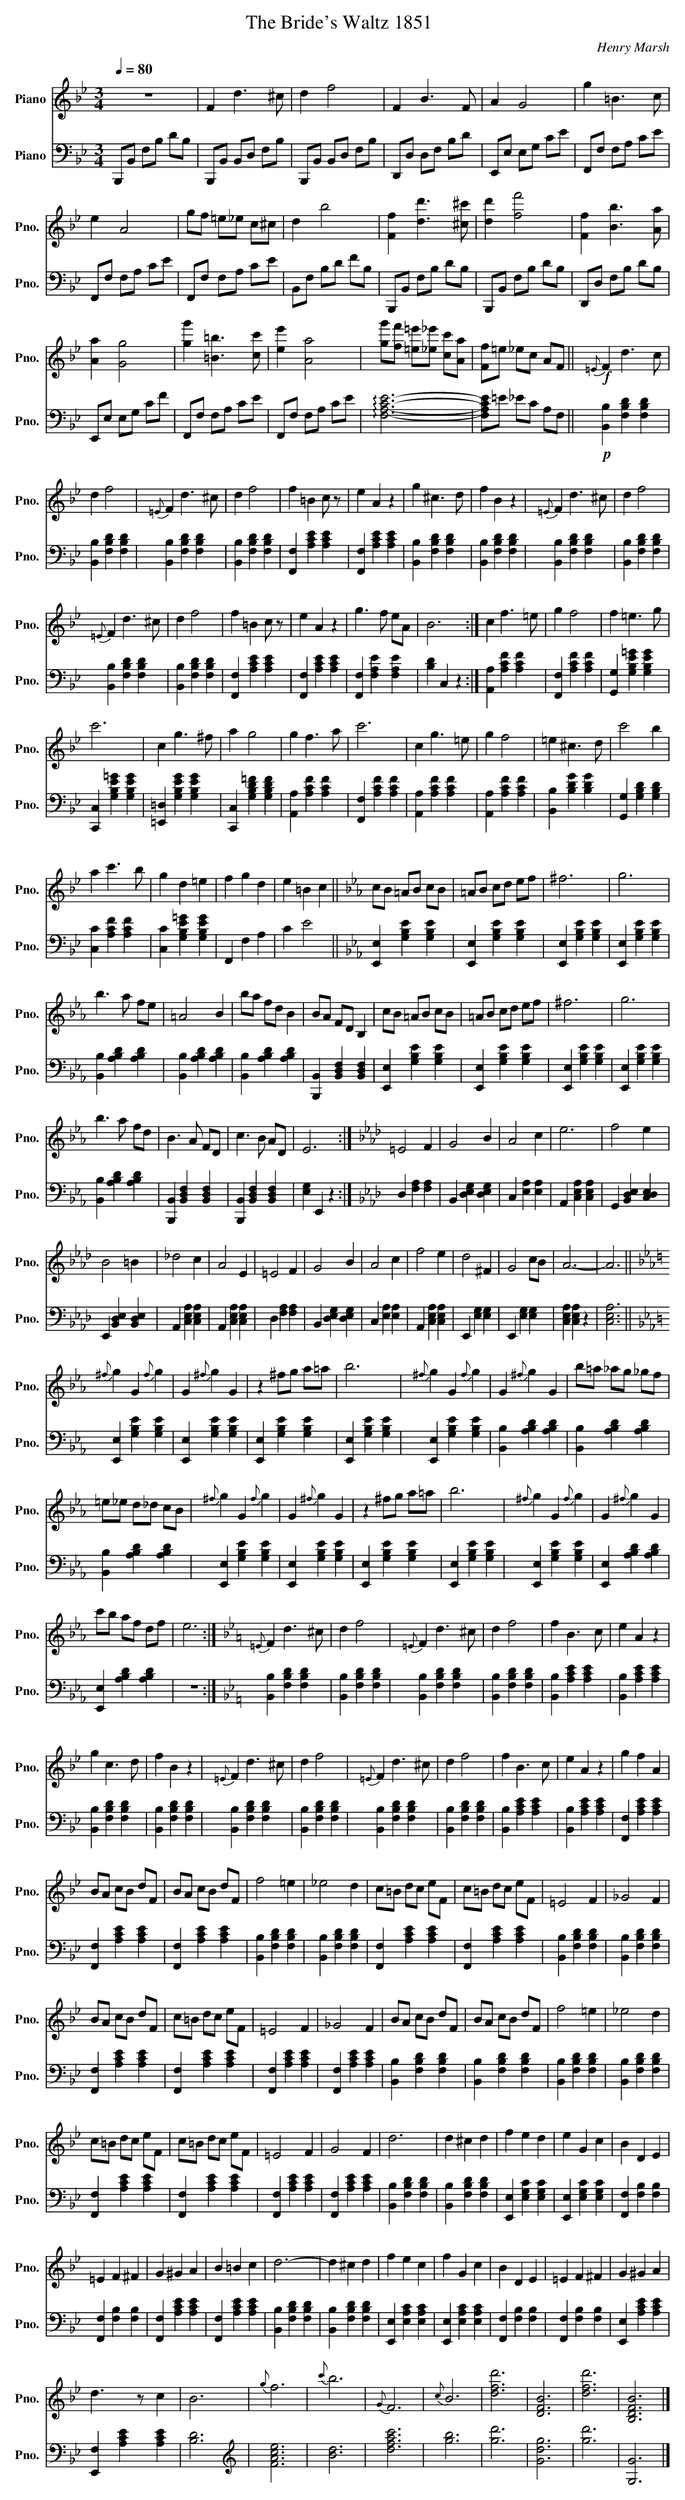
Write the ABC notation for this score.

X:1
T:The Bride's Waltz 1851
C:Henry Marsh
%%score 1 2
L:1/4
Q:1/4=80.00
M:3/4
K:Bb
V:1 treble nm="Piano" snm="Pno."
V:2 bass nm="Piano" snm="Pno."
V:1
z3 | F d3/2 ^c/ | d f2 | F B3/2 F/ | A G2 | g =B3/2 c/ |$ e A2 | g/f/ =e/_e/ c/^c/ | d b2 |
[Ff] [dd']3/2 [^c^c']/ | [dd'] [ff']2 | [Ff] [Bb]3/2 [Aa]/ |$ [Aa] [Gg]2 |
[gg'] [=B=b]3/2 [cc']/ | [ee'] [Aa]2 | [gg']/[ff']/ [=e=e']/[_e_e']/ [cc']/[Aa]/ |
[Ff]/=e/ _e/c/ A/F/ ||!f!{=E} F d3/2 c/ |$ d f2 |{=E} F d3/2 ^c/ | d f2 | f =B c/ z/ | e A z |
g ^c3/2 d/ | f B z |{=E} F d3/2 ^c/ | d f2 |${=E} F d3/2 ^c/ | d f2 | f =B c/ z/ | e A z |
g3/2 f/ e/A/ | B3 :| c f3/2 =e/ | g f2 | f =e3/2 g/ |$ c'3 | c g3/2 ^f/ | a g2 | g f3/2 a/ | c'3 |
c g3/2 =e/ | g f2 | =e ^c3/2 d/ | c'2 b |$ a c'3/2 b/ | g d =e | f g d | e =B c ||
[K:Eb] c/B/ =A/B/ c/B/ | =A/B/ c/d/ e/f/ | ^f3 | g3 |$ b3/2 a/ f/e/ | =A2 B | b/a/ f/d/ B |
B/A/ F/D/ B, | c/B/ =A/B/ c/B/ | =A/B/ c/d/ e/f/ | ^f3 | g3 |$ b3/2 a/ f/d/ | B3/2 A/ F/D/ |
c3/2 B/ A/D/ | E3 :|[K:Ab] =E2 F | G2 B | A2 c | e3 | f2 e |$ B2 =B | _d2 c | A2 E | =E2 F |
G2 B | A2 c | f2 e | d2 ^F | G2 c/B/ | A3- | A3 ||$[K:Eb]{^f} g G{f} g | G{^f} g G |
z ^f/g/ a/=a/ | b3 |{^f} g G{f} g | G{^f} g G | b/=a/ _a/g/ _g/f/ |$ =e/_e/ d/_d/ c/B/ |
{^f} g G{f} g | G{^f} g G | z ^f/g/ a/=a/ | b3 |{^f} g G{f} g | G{^f} g G |$ c'/b/ a/f/ d/f/ |
e3 :|[K:Bb]{=E} F d3/2 ^c/ | d f2 |{=E} F d3/2 ^c/ | d f2 | f B3/2 c/ | e A z |$ g c3/2 d/ |
f B z |{=E} F d3/2 ^c/ | d f2 |{=E} F d3/2 ^c/ | d f2 | f B3/2 c/ | e A z | g f A |$
B/A/ c/B/ d/F/ | B/A/ c/B/ d/F/ | f2 =e | _e2 d | c/=B/ d/c/ e/F/ | c/=B/ d/c/ e/F/ | =E2 F |
_G2 F |$ B/A/ c/B/ d/F/ | c/=B/ d/c/ e/F/ | =E2 F | _G2 F | B/A/ c/B/ d/F/ | B/A/ c/B/ d/F/ |
f2 =e | _e2 d |$ c/=B/ d/c/ e/F/ | c/=B/ d/c/ e/F/ | =E2 F | G2 F | d3 | d ^c d | f e d | e G c |
B D E |$ =E F ^F | G ^G A | B =B c | d3- | d ^c d | f e c | f G c | B D E | =E F ^F | G ^G A |$
d3/2 z/ c | B3 |{g} f3 |{c'} b3 |{G} F3 |{c} B3 | [dfd']3 | [DFB]3 | [dfd']3 | [B,DFB]3 |]
V:2
B,,,/B,,/ F,/B,/ D/B,/ | B,,,/B,,/ B,,/D,/ F,/B,/ | B,,,/B,,/ B,,/D,/ F,/B,/ |
D,,/D,/ D,/F,/ B,/D/ | E,,/E,/ E,/G,/ C/E/ | F,,/F,/ F,/A,/ C/E/ |$ F,,/F,/ F,/A,/ C/E/ |
F,,/F,/ F,/A,/ C/E/ | B,,/F,/ B,/D/ F/B,/ | B,,,/B,,/ F,/B,/ D/B,/ | B,,,/B,,/ F,/B,/ D/B,/ |
D,,/D,/ F,/B,/ D/B,/ |$ E,,/E,/ E,/G,/ C/F/ | F,,/F,/ F,/A,/ C/E/ | F,,/F,/ F,/A,/ C/E/ |
!arpeggio![F,A,CE]3- | [F,A,CE]/=E/ _E/C/ A,/F,/ ||!p! [B,,B,] [F,B,D] [F,B,D] |$
[B,,B,] [F,B,D] [F,B,D] | [B,,B,] [F,B,D] [F,B,D] | [B,,B,] [F,B,D] [F,B,D] |
[F,,F,] [A,CE] [A,CE] | [F,,F,] [A,CE] [A,CE] | [B,,B,] [F,B,D] [F,B,D] |
[B,,B,] [F,B,D] [F,B,D] | [B,,B,] [F,B,D] [F,B,D] | [B,,B,] [F,B,D] [F,B,D] |$
[B,,B,] [F,B,D] [F,B,D] | [B,,B,] [F,B,D] [F,B,D] | [F,,F,] [A,CE] [A,CE] |
[F,,F,] [A,CE] [A,CE] | [F,,F,] [F,A,E] [F,A,E] | [B,D] C, z :| [A,,A,] [A,CF] [A,CF] |
[F,,F,] [A,CF] [A,CF] | [G,,G,] [G,B,E=G] [G,B,EG] |$ [C,,C,] [G,B,E=G] [G,B,EG] |
[=E,,=D,] [G,B,EG] [G,B,EG] | [C,,C,] [G,B,D=F] [G,B,DF] | [A,,A,] [A,CF] [A,CF] |
[F,,F,] [A,CF] [A,CF] | [A,,A,] [A,CF] [A,CF] | [A,,A,] [A,CF] [A,CF] | [B,,B,] [B,DG] [B,DG] |
[G,,G,] [G,B,D] [G,B,D] |$ [C,C] [A,CF] [A,CF] | [C,C] [G,B,E=G] [G,B,EG] | F,, F, A, | C E2 ||
[K:Eb] [E,,E,] [G,B,E] [G,B,E] | [E,,E,] [G,B,E] [G,B,E] | [E,,E,] [G,B,E] [G,B,E] |
[E,,E,] [G,B,E] [G,B,E] |$ [B,,B,] [A,B,D] [A,B,D] | [B,,B,] [A,B,D] [A,B,D] |
[B,,B,] [A,B,D] [A,B,D] | [B,,,B,,] [B,,D,F,] [B,,D,F,] | [E,,E,] [G,B,E] [G,B,E] |
[E,,E,] [G,B,E] [G,B,E] | [E,,E,] [G,B,E] [G,B,E] | [E,,E,] [G,B,E] [G,B,E] |$
[B,,B,] [A,B,D] [A,B,D] | [B,,,B,,] [B,,D,F,] [B,,D,F,] | [B,,,B,,] [B,,D,F,] [B,,D,F,] |
[E,G,] E,, z :|[K:Ab] D, [F,A,] [F,A,] | B,, [D,E,G,] [D,E,G,] | C, [E,A,] [E,A,] |
A,, [C,E,A,] [C,E,A,] | G,, [B,,D,E,] [C,D,E,] |$ E,, [B,,D,E,] [B,,D,E,] |
A,, [C,E,A,] [C,E,A,] | A,, [C,E,A,] [C,E,A,] | D, [F,A,] [F,A,] | B,, [D,E,G,] [D,E,G,] |
C, [E,A,] [E,A,] | A,, [C,E,A,] [C,E,A,] | E,, [E,G,] [E,G,] | E,, [E,G,] [E,G,] |
[C,E,A,] [C,E,A,] z | [C,E,A,]3 ||$[K:Eb] [E,,E,] [G,B,E] [G,B,E] | [E,,E,] [G,B,E] [G,B,E] |
[E,,E,] [G,B,E] [G,B,E] | [E,,E,] [G,B,E] [G,B,E] | [E,,E,] [G,B,E] [G,B,E] |
[B,,B,] [A,B,D] [A,B,D] | [B,,B,] [A,B,D] [A,B,D] |$ [B,,B,] [A,B,D] [A,B,D] |
[E,,E,] [G,B,E] [G,B,E] | [E,,E,] [G,B,E] [G,B,E] | [E,,E,] [G,B,E] [G,B,E] |
[E,,E,] [G,B,E] [G,B,E] | [E,,E,] [G,B,E] [G,B,E] | [E,,E,] [A,B,D] [A,B,D] |$
[E,,E,] [A,B,D] [A,B,D] | z3 :|[K:Bb] [B,,B,] [F,B,D] [F,B,D] | [B,,B,] [F,B,D] [F,B,D] |
[B,,B,] [F,B,D] [F,B,D] | [B,,B,] [F,B,D] [F,B,D] | [B,,B,] [A,CE] [A,CE] |
[B,,B,] [A,CE] [A,CE] |$ [B,,B,] [F,B,D] [F,B,D] | [B,,B,] [F,B,D] [F,B,D] |
[B,,B,] [F,B,D] [F,B,D] | [B,,B,] [F,B,D] [F,B,D] | [B,,B,] [F,B,D] [F,B,D] |
[B,,B,] [F,B,D] [F,B,D] | [B,,B,] [A,CE] [A,CE] | [B,,B,] [A,CE] [A,CE] | [F,,F,] [A,CE] [A,CE] |$
[F,,F,] [A,CE] [A,CE] | [F,,F,] [A,CE] [A,CE] | [B,,B,] [F,B,D] [F,B,D] |
[B,,B,] [F,B,D] [F,B,D] | [F,,F,] [A,CE] [A,CE] | [F,,F,] [A,CE] [A,CE] |
[B,,B,] [F,B,D] [F,B,D] | [B,,B,] [F,B,D] [F,B,D] |$ [F,,F,] [A,CE] [A,CE] |
[F,,F,] [A,CE] [A,CE] | [F,,F,] [A,CE] [A,CE] | [F,,F,] [A,CE] [A,CE] | [B,,B,] [F,B,D] [F,B,D] |
[B,,B,] [F,B,D] [F,B,D] | [B,,B,] [F,B,D] [F,B,D] | [B,,B,] [F,B,D] [F,B,D] |$
[F,,F,] [A,CE] [A,CE] | [F,,F,] [A,CE] [A,CE] | [F,,F,] [A,CE] [A,CE] | [F,,F,] [A,CE] [A,CE] |
[B,,B,] [F,B,D] [F,B,D] | [B,,B,] [F,B,D] [F,B,D] | [E,,E,] [E,G,C] [E,G,C] |
[E,,E,] [E,G,C] [E,G,C] | [F,,F,] [F,B,] [F,B,] |$ [F,,F,] [F,B,] [F,B,] | [F,,F,] [A,CE] [A,CE] |
[F,,F,] [A,CE] [A,CE] | [B,,B,] [F,B,D] [F,B,D] | [B,,B,] [F,B,D] [F,B,D] |
[E,,E,] [E,A,C] [E,A,C] | [E,,E,] [E,A,C] [E,A,C] | [F,,F,] [F,B,] [F,B,] |
[F,,F,] [F,B,] [F,B,] | [E,,E,] [A,CE] [A,CE] |$ [E,,F,] [A,CE] [A,CE] | [B,D]3 |
[K:treble] [FAce]3 | [Bd]3 | [dfac']3 | [gb]3 | [gd']3 | [Gdg]3 | [gd']3 | [G,G]3 |]
